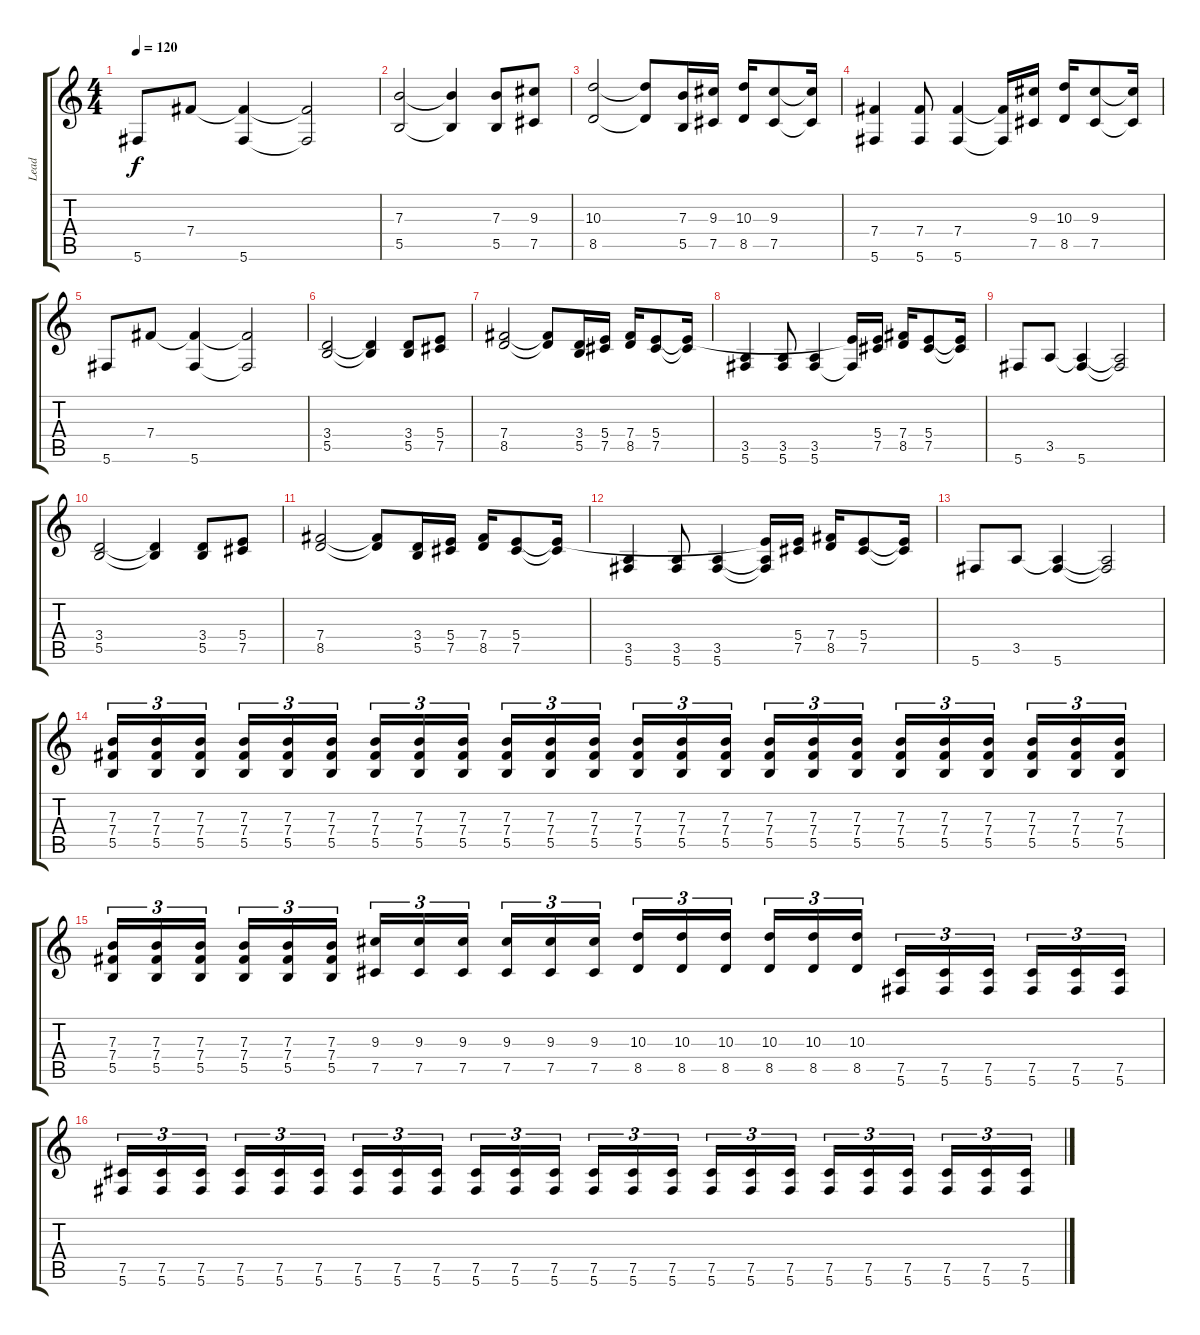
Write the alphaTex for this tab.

\track ("Lead" "Lead") {instrument distortionguitar}
\staff {score tabs}
\tuning (Db4 Ab3 E3 B2 Gb2 Db2) {hide}
\ts (4 4)
\tempo 120
\clef g2
\ks c
5.6.8{dy f} 7.4.8 (7.4{t} 5.6).4 (7.4{t} 5.6{t}).2 |
(7.3 5.5).2 (7.3{t} 5.5{t}).4 (7.3 5.5).8 (9.3 7.5).8 |
(10.3 8.5).2 (10.3{t} 8.5{t}).8 (7.3 5.5).16 (9.3 7.5).16 (10.3 8.5).16 (9.3 7.5).8 (9.3{t} 7.5{t}).16 |
(7.4 5.6).4 (7.4 5.6).8 (7.4 5.6).4 (7.4{t} 5.6{t}).16 (9.3 7.5).16 (10.3 8.5).16 (9.3 7.5).8 (9.3{t} 7.5{t}).16 |
5.6.8 7.4.8 (7.4{t} 5.6).4 (7.4{t} 5.6{t}).2 |
(3.4 5.5).2 (3.4{t} 5.5{t}).4 (3.4 5.5).8 (5.4 7.5).8 |
(7.4 8.5).2 (7.4{t} 8.5{t}).8 (3.4 5.5).16 (5.4 7.5).16 (7.4 8.5).16 (5.4 7.5).8 (5.4{t} 7.5{t}).16 |
(3.5 5.6).4 (3.5 5.6).8 (3.5 5.6).4 (5.4{t} 5.6{t}).16 (5.4 7.5).16 (7.4 8.5).16 (5.4 7.5).8 (5.4{t} 7.5{t}).16 |
5.6.8 3.5.8 (3.5{t} 5.6).4 (3.5{t} 5.6{t}).2 |
(3.4 5.5).2 (3.4{t} 5.5{t}).4 (3.4 5.5).8 (5.4 7.5).8 |
(7.4 8.5).2 (7.4{t} 8.5{t}).8 (3.4 5.5).16 (5.4 7.5).16 (7.4 8.5).16 (5.4 7.5).8 (5.4{t} 7.5{t}).16 |
(3.5 5.6).4 (3.5 5.6).8 (3.5 5.6).4 (5.4{t} 3.5{t} 5.6{t}).16 (5.4 7.5).16 (7.4 8.5).16 (5.4 7.5).8 (5.4{t} 7.5{t}).16 |
5.6.8 3.5.8 (3.5{t} 5.6).4 (3.5{t} 5.6{t}).2 |
(7.3 7.4 5.5).16{tu (3 2)} (7.3 7.4 5.5).16{tu (3 2)} (7.3 7.4 5.5).16{tu (3 2) beam splitsecondary} (7.3 7.4 5.5).16{tu (3 2)} (7.3 7.4 5.5).16{tu (3 2)} (7.3 7.4 5.5).16{tu (3 2)} (7.3 7.4 5.5).16{tu (3 2)} (7.3 7.4 5.5).16{tu (3 2)} (7.3 7.4 5.5).16{tu (3 2) beam splitsecondary} (7.3 7.4 5.5).16{tu (3 2)} (7.3 7.4 5.5).16{tu (3 2)} (7.3 7.4 5.5).16{tu (3 2)} (7.3 7.4 5.5).16{tu (3 2)} (7.3 7.4 5.5).16{tu (3 2)} (7.3 7.4 5.5).16{tu (3 2) beam splitsecondary} (7.3 7.4 5.5).16{tu (3 2)} (7.3 7.4 5.5).16{tu (3 2)} (7.3 7.4 5.5).16{tu (3 2)} (7.3 7.4 5.5).16{tu (3 2)} (7.3 7.4 5.5).16{tu (3 2)} (7.3 7.4 5.5).16{tu (3 2) beam splitsecondary} (7.3 7.4 5.5).16{tu (3 2)} (7.3 7.4 5.5).16{tu (3 2)} (7.3 7.4 5.5).16{tu (3 2)} |
(7.3 7.4 5.5).16{tu (3 2)} (7.3 7.4 5.5).16{tu (3 2)} (7.3 7.4 5.5).16{tu (3 2) beam splitsecondary} (7.3 7.4 5.5).16{tu (3 2)} (7.3 7.4 5.5).16{tu (3 2)} (7.3 7.4 5.5).16{tu (3 2)} (9.3 7.5).16{tu (3 2)} (9.3 7.5).16{tu (3 2)} (9.3 7.5).16{tu (3 2) beam splitsecondary} (9.3 7.5).16{tu (3 2)} (9.3 7.5).16{tu (3 2)} (9.3 7.5).16{tu (3 2)} (10.3 8.5).16{tu (3 2)} (10.3 8.5).16{tu (3 2)} (10.3 8.5).16{tu (3 2) beam splitsecondary} (10.3 8.5).16{tu (3 2)} (10.3 8.5).16{tu (3 2)} (10.3 8.5).16{tu (3 2)} (7.5 5.6).16{tu (3 2)} (7.5 5.6).16{tu (3 2)} (7.5 5.6).16{tu (3 2) beam splitsecondary} (7.5 5.6).16{tu (3 2)} (7.5 5.6).16{tu (3 2)} (7.5 5.6).16{tu (3 2)} |
(7.5 5.6).16{tu (3 2)} (7.5 5.6).16{tu (3 2)} (7.5 5.6).16{tu (3 2) beam splitsecondary} (7.5 5.6).16{tu (3 2)} (7.5 5.6).16{tu (3 2)} (7.5 5.6).16{tu (3 2)} (7.5 5.6).16{tu (3 2)} (7.5 5.6).16{tu (3 2)} (7.5 5.6).16{tu (3 2) beam splitsecondary} (7.5 5.6).16{tu (3 2)} (7.5 5.6).16{tu (3 2)} (7.5 5.6).16{tu (3 2)} (7.5 5.6).16{tu (3 2)} (7.5 5.6).16{tu (3 2)} (7.5 5.6).16{tu (3 2) beam splitsecondary} (7.5 5.6).16{tu (3 2)} (7.5 5.6).16{tu (3 2)} (7.5 5.6).16{tu (3 2)} (7.5 5.6).16{tu (3 2)} (7.5 5.6).16{tu (3 2)} (7.5 5.6).16{tu (3 2) beam splitsecondary} (7.5 5.6).16{tu (3 2)} (7.5 5.6).16{tu (3 2)} (7.5 5.6).16{tu (3 2)}
